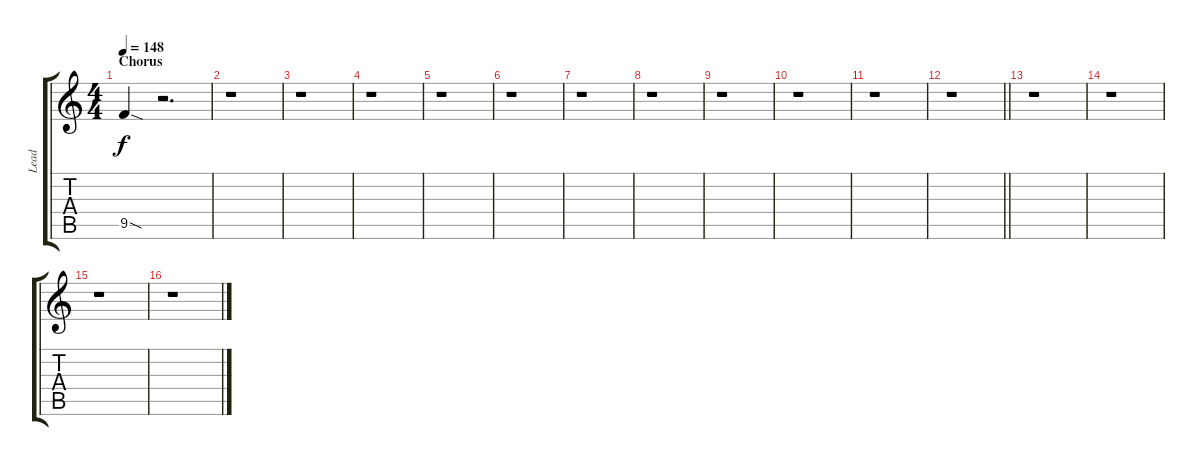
\track ("Lead" "Lead") {instrument overdrivenguitar}
\staff {score tabs}
\tuning (Eb4 Bb3 Gb3 Db3 Ab2 Eb2) {hide}
\ts (4 4)
\section ("" "Chorus")
\tempo 148
\clef g2
\ks c
9.5{sod}.4{dy f} r.2{d} |
r.1 |
r.1 |
r.1 |
r.1 |
r.1 |
r.1 |
r.1 |
r.1 |
r.1 |
r.1 |
\barLineRight lightlight
r.1 |
r.1 |
r.1 |
r.1 |
r.1
